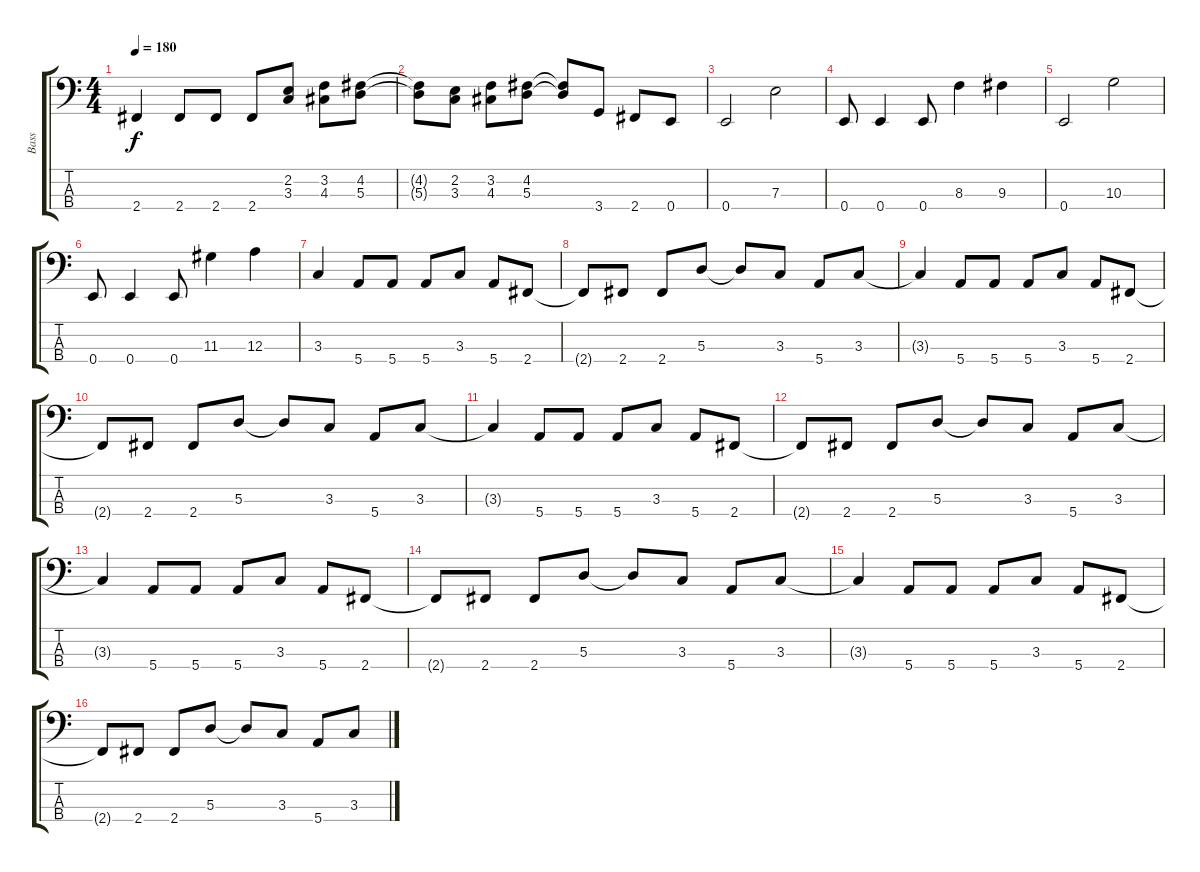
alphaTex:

\track ("Bass" "Bass") {instrument electricbasspick}
\staff {score tabs}
\tuning (G2 D2 A1 E1) {hide}
\ts (4 4)
\tempo 180
\clef f4
\ks c
2.4.4{dy f} 2.4.8 2.4.8 2.4.8 (2.2 3.3).8 (3.2 4.3).8 (4.2 5.3).8 |
(4.2{t} 5.3{t}).8 (2.2 3.3).8 (3.2 4.3).8 (4.2 5.3).8 (4.2{t} 5.3{t}).8 3.4.8 2.4.8 0.4.8 |
0.4.2 7.3.2 |
0.4.8 0.4.4 0.4.8 8.3.4 9.3.4 |
0.4.2 10.3.2 |
0.4.8 0.4.4 0.4.8 11.3.4 12.3.4 |
3.3.4 5.4.8 5.4.8 5.4.8 3.3.8 5.4.8 2.4.8 |
2.4{t}.8 2.4.8 2.4.8 5.3.8 5.3{t}.8 3.3.8 5.4.8 3.3.8 |
3.3{t}.4 5.4.8 5.4.8 5.4.8 3.3.8 5.4.8 2.4.8 |
2.4{t}.8 2.4.8 2.4.8 5.3.8 5.3{t}.8 3.3.8 5.4.8 3.3.8 |
3.3{t}.4 5.4.8 5.4.8 5.4.8 3.3.8 5.4.8 2.4.8 |
2.4{t}.8 2.4.8 2.4.8 5.3.8 5.3{t}.8 3.3.8 5.4.8 3.3.8 |
3.3{t}.4 5.4.8 5.4.8 5.4.8 3.3.8 5.4.8 2.4.8 |
2.4{t}.8 2.4.8 2.4.8 5.3.8 5.3{t}.8 3.3.8 5.4.8 3.3.8 |
3.3{t}.4 5.4.8 5.4.8 5.4.8 3.3.8 5.4.8 2.4.8 |
2.4{t}.8 2.4.8 2.4.8 5.3.8 5.3{t}.8 3.3.8 5.4.8 3.3.8
